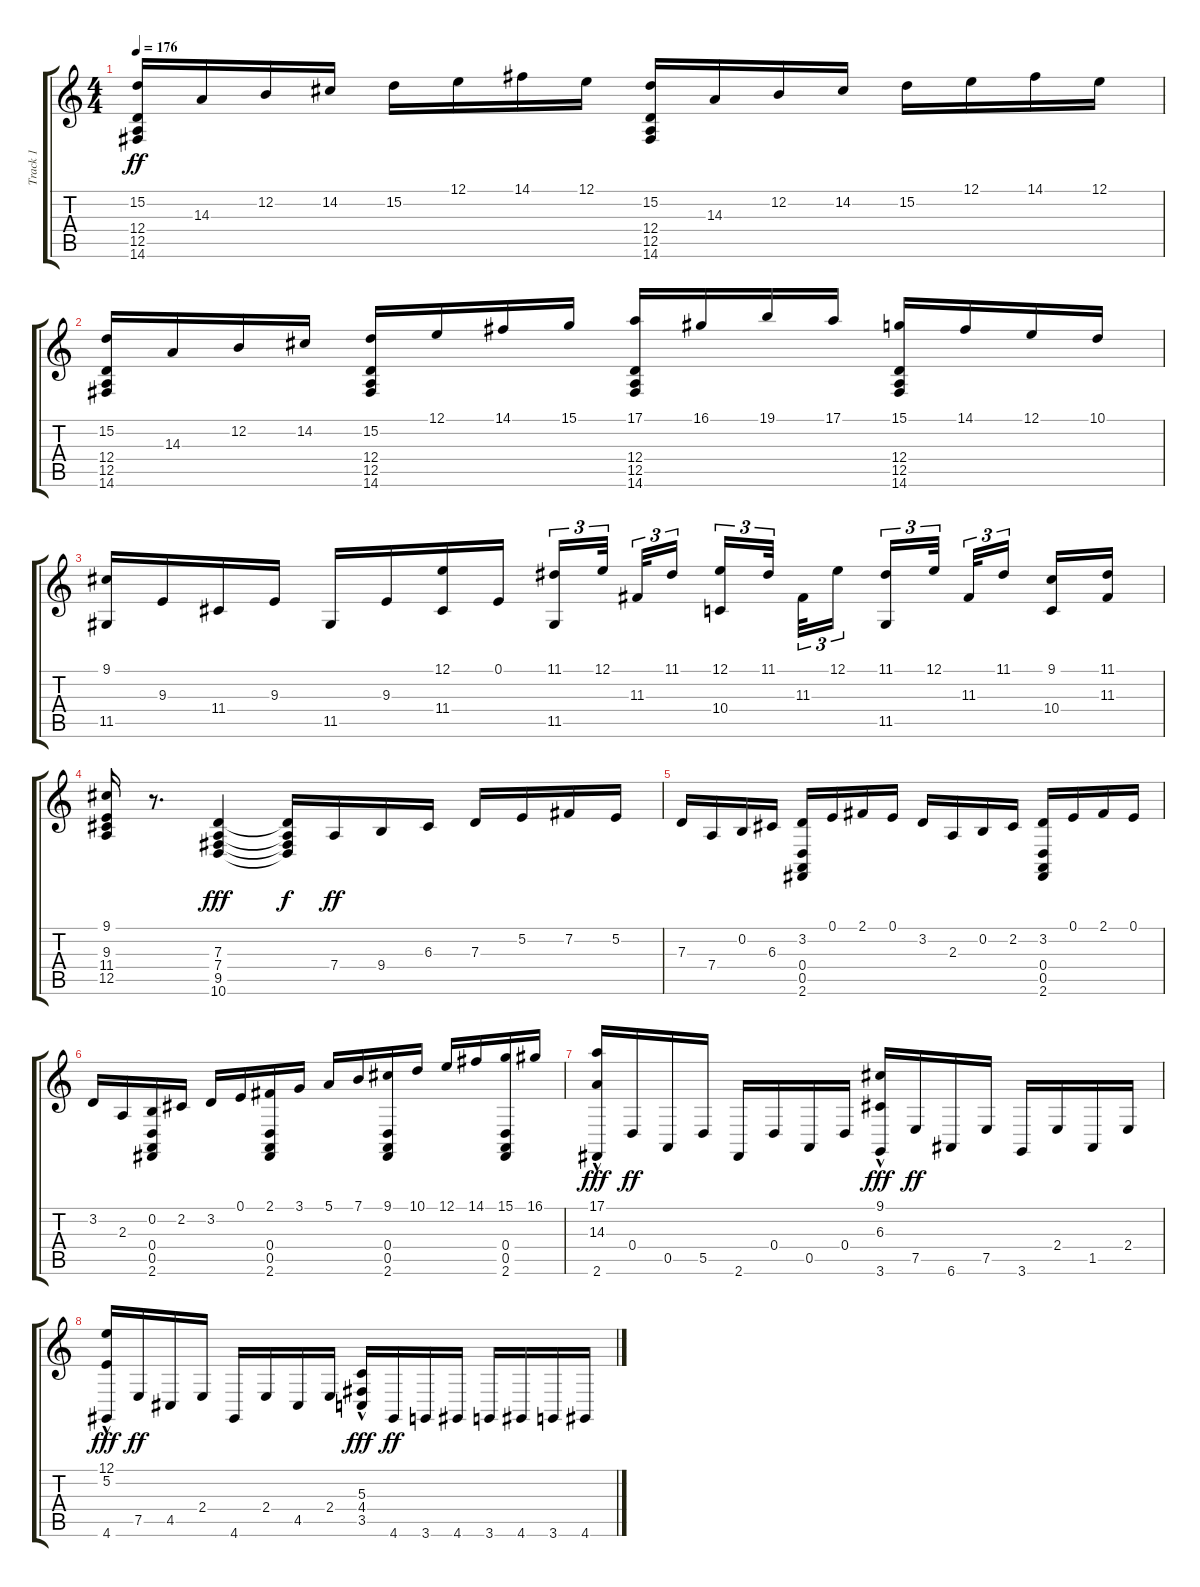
\track ("Track 1" "Track 1") {instrument acousticgrandpiano}
\staff {score tabs}
\tuning (E4 B3 G3 D3 A2 E2) {hide}
\ts (4 4)
\tempo 176
\clef g2
\ks c
(15.2 12.4 12.5 14.6).16{dy ff} 14.3.16 12.2.16 14.2.16 15.2.16 12.1.16 14.1.16 12.1.16 (15.2 12.4 12.5 14.6).16 14.3.16 12.2.16 14.2.16 15.2.16 12.1.16 14.1.16 12.1.16 |
(15.2 12.4 12.5 14.6).16 14.3.16 12.2.16 14.2.16 (15.2 12.4 12.5 14.6).16 12.1.16 14.1.16 15.1.16 (17.1 12.4 12.5 14.6).16 16.1.16 19.1.16 17.1.16 (15.1 12.4 12.5 14.6).16 14.1.16 12.1.16 10.1.16 |
(9.1 11.5).16 9.3.16 11.4.16 9.3.16 11.5.16 9.3.16 (12.1 11.4).16 0.1.16 (11.1 11.5).16{tu (3 2)} 12.1.32{tu (3 2)} 11.3.32{tu (3 2)} 11.1.16{tu (3 2)} (12.1 10.4).16{tu (3 2)} 11.1.32{tu (3 2)} 11.3.32{tu (3 2)} 12.1.16{tu (3 2)} (11.1 11.5).16{tu (3 2)} 12.1.32{tu (3 2)} 11.3.32{tu (3 2)} 11.1.16{tu (3 2)} (9.1 10.4).16 (11.1 11.3).16 |
(9.1 9.3 11.4 12.5).16 r.8{d} (7.3 7.4 9.5 10.6).4{dy fff} (7.3{t} 7.4{t} 9.5{t} 10.6{t}).16{dy f} 7.4.16{dy ff} 9.4.16 6.3.16 7.3.16 5.2.16 7.2.16 5.2.16 |
7.3.16 7.4.16 0.2.16 6.3.16 (3.2 0.4 0.5 2.6).16 0.1.16 2.1.16 0.1.16 3.2.16 2.3.16 0.2.16 2.2.16 (3.2 0.4 0.5 2.6).16 0.1.16 2.1.16 0.1.16 |
3.2.16 2.3.16 (0.2 0.4 0.5 2.6).16 2.2.16 3.2.16 0.1.16 (2.1 0.4 0.5 2.6).16 3.1.16 5.1.16 7.1.16 (9.1 0.4 0.5 2.6).16 10.1.16 12.1.16 14.1.16 (15.1 0.4 0.5 2.6).16 16.1.16 |
(17.1{hac} 14.3{hac} 2.6).16{dy fff} 0.4.16{dy ff} 0.5.16 5.5.16 2.6.16 0.4.16 0.5.16 0.4.16 (9.1{hac} 6.3{hac} 3.6).16{dy fff} 7.5.16{dy ff} 6.6.16 7.5.16 3.6.16 2.4.16 1.5.16 2.4.16 |
(12.1{hac} 5.2{hac} 4.6).16{dy fff} 7.5.16{dy ff} 4.5.16 2.4.16 4.6.16 2.4.16 4.5.16 2.4.16 (5.3{hac} 4.4{hac} 3.5{hac}).16{dy fff} 4.6.16{dy ff} 3.6.16 4.6.16 3.6.16 4.6.16 3.6.16 4.6.16
